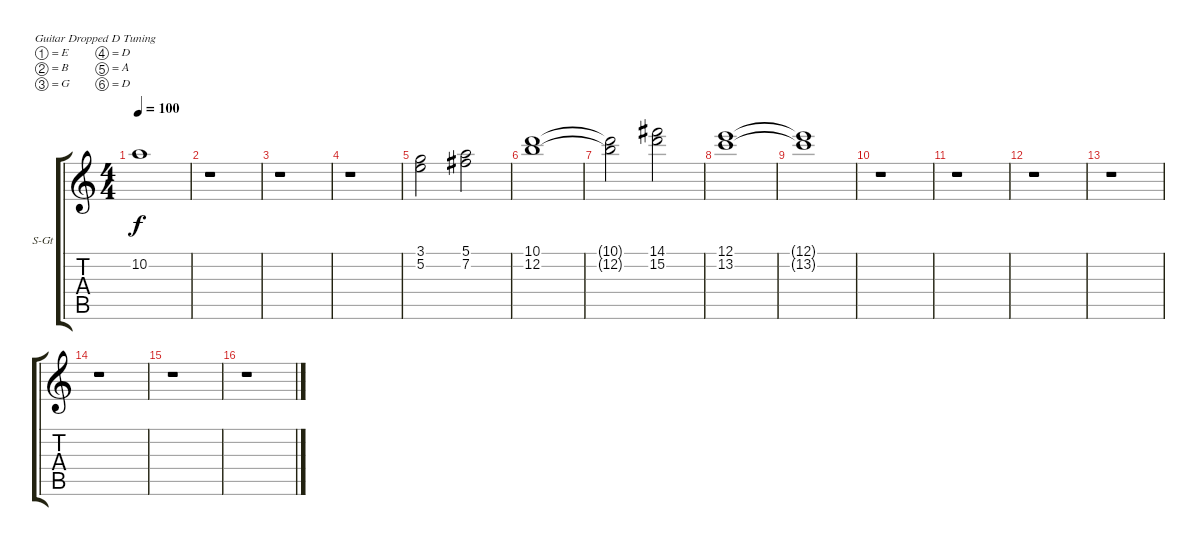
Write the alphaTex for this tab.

\bracketExtendMode groupsimilarinstruments
\firstSystemTrackNameOrientation horizontal
\otherSystemsTrackNameOrientation horizontal
\track ("Keyboard (Christian)" "S-Gt") {instrument lead2sawtooth}
\staff {score tabs}
\tuning (E4 B3 G3 D3 A2 D2)
\displaytranspose 12
\ts (4 4)
\tempo 100
\clef g2
\ks c
10.2.1{dy f} |
r.1 |
r.1 |
r.1 |
(3.1 5.2).2 (5.1 7.2).2 |
(10.1 12.2).1 |
(10.1{t} 12.2{t}).2 (14.1 15.2).2 |
(12.1 13.2).1 |
(12.1{t} 13.2{t}).1 |
r.1 |
r.1 |
r.1 |
r.1 |
r.1 |
r.1 |
r.1
